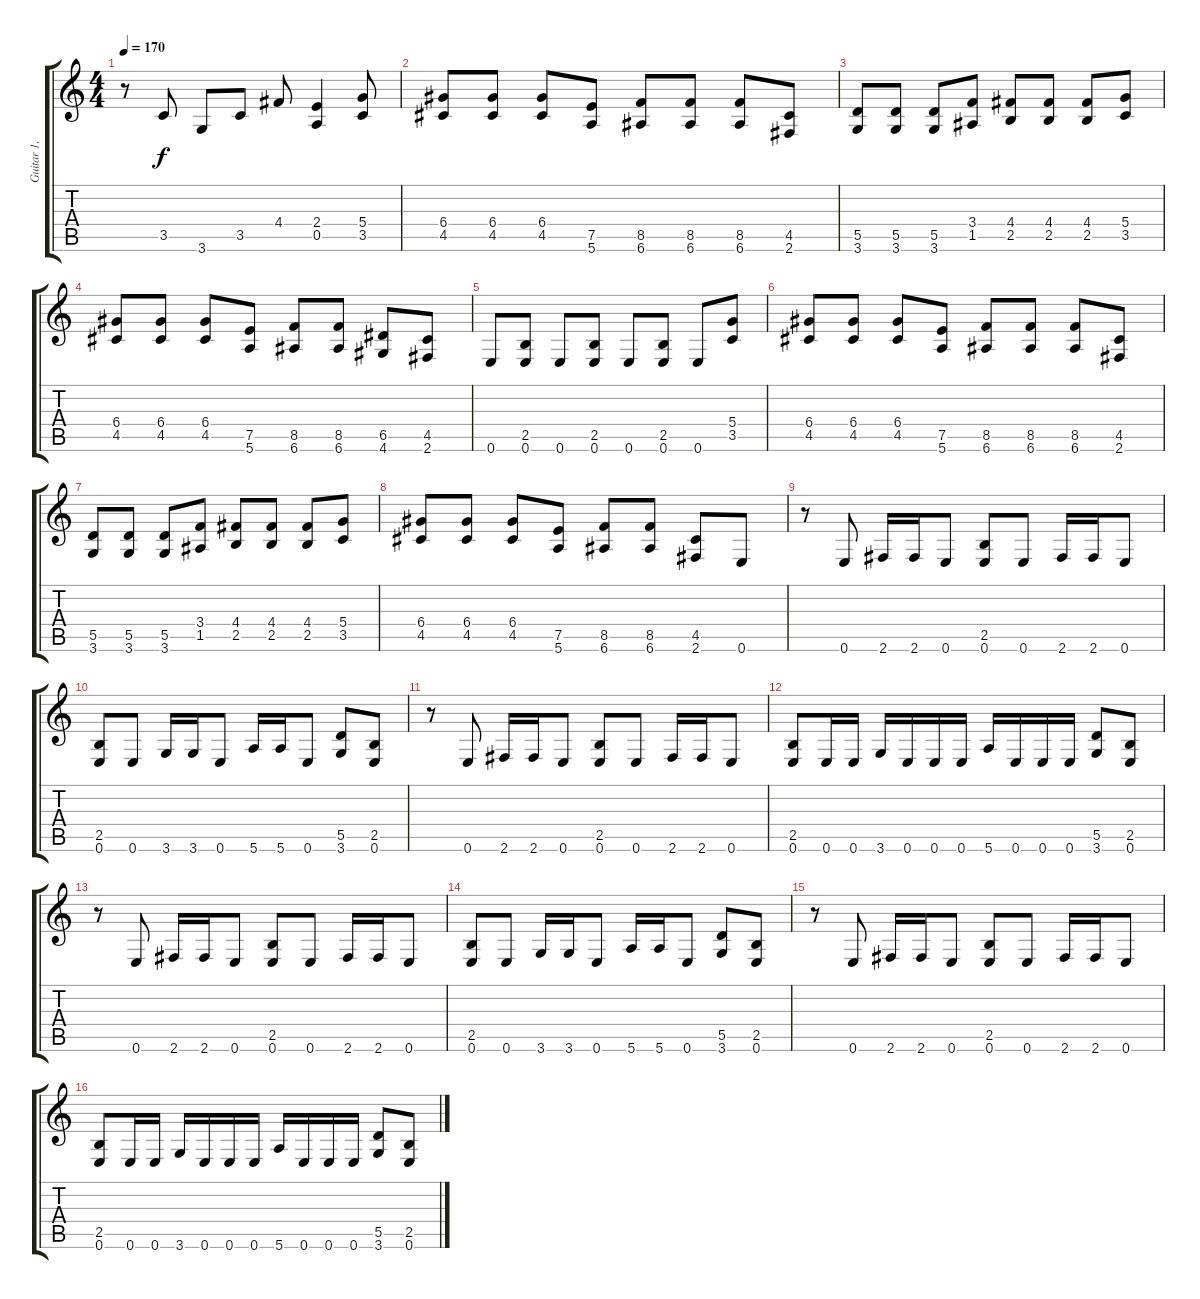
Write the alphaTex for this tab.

\track ("Guitar 1, Dime" "Guitar 1, ") {instrument distortionguitar}
\staff {score tabs}
\tuning (E4 B3 G3 D3 A2 E2) {hide}
\ts (4 4)
\tempo 170
\clef g2
\ks c
r.8{dy f} 3.5.8 3.6.8 3.5.8 4.4.8 (2.4 0.5).4 (5.4 3.5).8 |
(6.4 4.5).8 (6.4 4.5).8 (6.4 4.5).8 (7.5 5.6).8 (8.5 6.6).8 (8.5 6.6).8 (8.5 6.6).8 (4.5 2.6).8 |
(5.5 3.6).8 (5.5 3.6).8 (5.5 3.6).8 (3.4 1.5).8 (4.4 2.5).8 (4.4 2.5).8 (4.4 2.5).8 (5.4 3.5).8 |
(6.4 4.5).8 (6.4 4.5).8 (6.4 4.5).8 (7.5 5.6).8 (8.5 6.6).8 (8.5 6.6).8 (6.5 4.6).8 (4.5 2.6).8 |
0.6.8 (2.5 0.6).8 0.6.8 (2.5 0.6).8 0.6.8 (2.5 0.6).8 0.6.8 (5.4 3.5).8 |
(6.4 4.5).8 (6.4 4.5).8 (6.4 4.5).8 (7.5 5.6).8 (8.5 6.6).8 (8.5 6.6).8 (8.5 6.6).8 (4.5 2.6).8 |
(5.5 3.6).8 (5.5 3.6).8 (5.5 3.6).8 (3.4 1.5).8 (4.4 2.5).8 (4.4 2.5).8 (4.4 2.5).8 (5.4 3.5).8 |
(6.4 4.5).8 (6.4 4.5).8 (6.4 4.5).8 (7.5 5.6).8 (8.5 6.6).8 (8.5 6.6).8 (4.5 2.6).8 0.6.8 |
r.8 0.6.8 2.6.16 2.6.16 0.6.8 (2.5 0.6).8 0.6.8 2.6.16 2.6.16 0.6.8 |
(2.5 0.6).8 0.6.8 3.6.16 3.6.16 0.6.8 5.6.16 5.6.16 0.6.8 (5.5 3.6).8 (2.5 0.6).8 |
r.8 0.6.8 2.6.16 2.6.16 0.6.8 (2.5 0.6).8 0.6.8 2.6.16 2.6.16 0.6.8 |
(2.5 0.6).8 0.6.16 0.6.16 3.6.16 0.6.16 0.6.16 0.6.16 5.6.16 0.6.16 0.6.16 0.6.16 (5.5 3.6).8 (2.5 0.6).8 |
r.8 0.6.8 2.6.16 2.6.16 0.6.8 (2.5 0.6).8 0.6.8 2.6.16 2.6.16 0.6.8 |
(2.5 0.6).8 0.6.8 3.6.16 3.6.16 0.6.8 5.6.16 5.6.16 0.6.8 (5.5 3.6).8 (2.5 0.6).8 |
r.8 0.6.8 2.6.16 2.6.16 0.6.8 (2.5 0.6).8 0.6.8 2.6.16 2.6.16 0.6.8 |
(2.5 0.6).8 0.6.16 0.6.16 3.6.16 0.6.16 0.6.16 0.6.16 5.6.16 0.6.16 0.6.16 0.6.16 (5.5 3.6).8 (2.5 0.6).8
